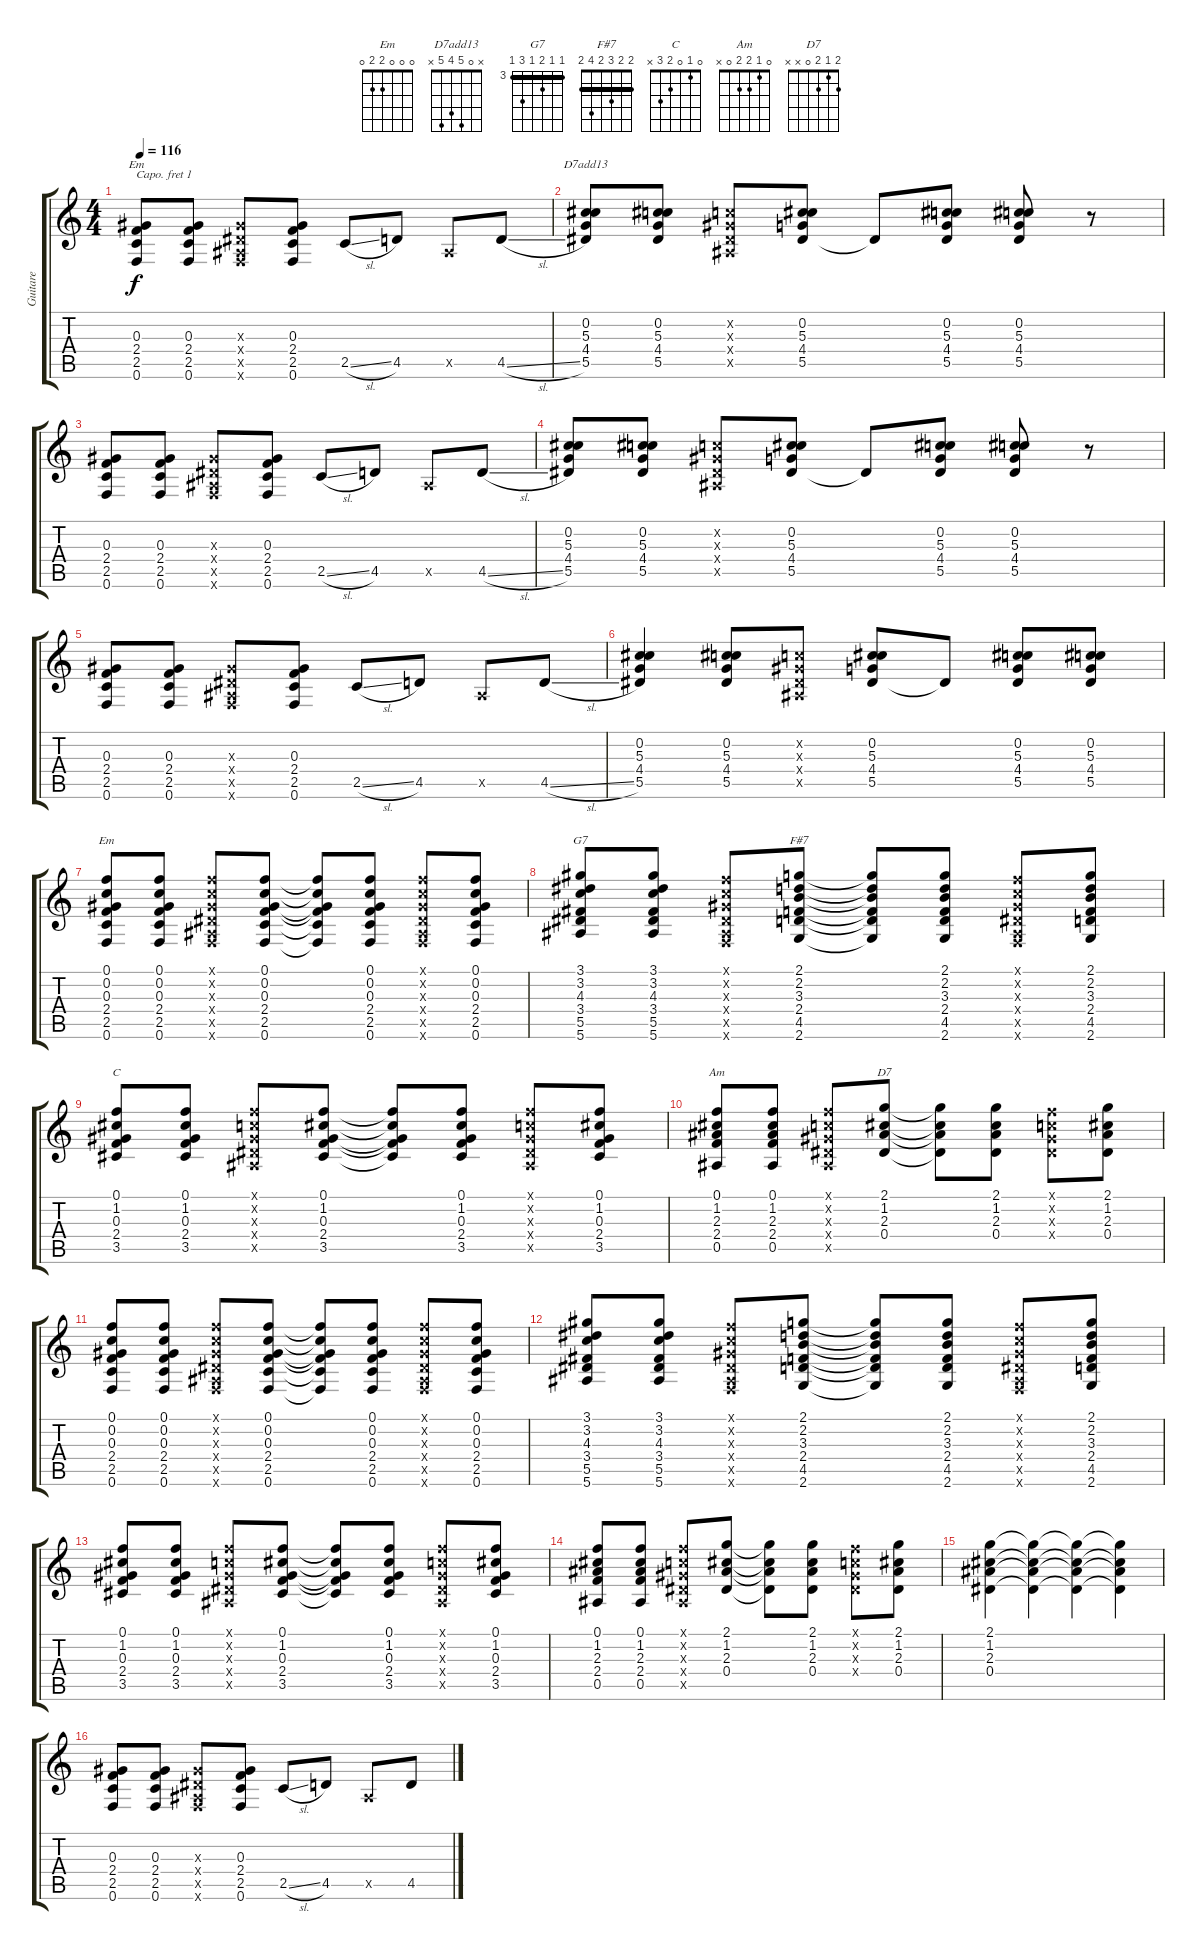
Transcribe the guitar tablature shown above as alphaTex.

\track ("Guitare" "Guitare") {instrument acousticguitarnylon}
\staff {score tabs}
\capo 1
\tuning (E4 B3 G3 D3 A2 E2) {hide}
\chord ("Em" x x 0 2 2 0)
\chord ("D7add13" x 0 5 4 5 x)
\chord ("Em" 0 0 0 2 2 0)
\chord ("G7" 3 3 4 3 5 3) {firstfret 3 barre 3}
\chord ("F#7" 2 2 3 2 4 2) {barre 2}
\chord ("C" 0 1 0 2 3 x)
\chord ("Am" 0 1 2 2 0 x)
\chord ("D7" 2 1 2 0 x x)
\ts (4 4)
\tempo 116
\clef g2
\ks c
(0.3 2.4 2.5 0.6).8{ch "Em" dy f} (0.3 2.4 2.5 0.6).8 (0.3{x} 0.4{x} 0.5{x} 0.6{x}).8 (0.3 2.4 2.5 0.6).8 2.5{sl}.8 4.5.8 0.5{x}.8 4.5{sl}.8 |
(0.2 5.3 4.4 5.5).8{ch "D7add13"} (0.2 5.3 4.4 5.5).8 (0.2{x} 0.3{x} 0.4{x} 0.5{x}).8 (0.2 5.3 4.4 5.5).8 5.5{t}.8 (0.2 5.3 4.4 5.5).8 (0.2 5.3 4.4 5.5).8 r.8 |
(0.3 2.4 2.5 0.6).8 (0.3 2.4 2.5 0.6).8 (0.3{x} 0.4{x} 0.5{x} 0.6{x}).8 (0.3 2.4 2.5 0.6).8 2.5{sl}.8 4.5.8 0.5{x}.8 4.5{sl}.8 |
(0.2 5.3 4.4 5.5).8 (0.2 5.3 4.4 5.5).8 (0.2{x} 0.3{x} 0.4{x} 0.5{x}).8 (0.2 5.3 4.4 5.5).8 5.5{t}.8 (0.2 5.3 4.4 5.5).8 (0.2 5.3 4.4 5.5).8 r.8 |
(0.3 2.4 2.5 0.6).8 (0.3 2.4 2.5 0.6).8 (0.3{x} 0.4{x} 0.5{x} 0.6{x}).8 (0.3 2.4 2.5 0.6).8 2.5{sl}.8 4.5.8 0.5{x}.8 4.5{sl}.8 |
(0.2 5.3 4.4 5.5).4 (0.2 5.3 4.4 5.5).8 (0.2{x} 0.3{x} 0.4{x} 0.5{x}).8 (0.2 5.3 4.4 5.5).8 5.5{t}.8 (0.2 5.3 4.4 5.5).8 (0.2 5.3 4.4 5.5).8 |
(0.1 0.2 0.3 2.4 2.5 0.6).8{ch "Em"} (0.1 0.2 0.3 2.4 2.5 0.6).8 (0.1{x} 0.2{x} 0.3{x} 0.4{x} 0.5{x} 0.6{x}).8 (0.1 0.2 0.3 2.4 2.5 0.6).8 (0.1{t} 0.2{t} 0.3{t} 2.4{t} 2.5{t} 0.6{t}).8 (0.1 0.2 0.3 2.4 2.5 0.6).8 (0.1{x} 0.2{x} 0.3{x} 0.4{x} 0.5{x} 0.6{x}).8 (0.1 0.2 0.3 2.4 2.5 0.6).8 |
(3.1 3.2 4.3 3.4 5.5 5.6).8{ch "G7"} (3.1 3.2 4.3 3.4 5.5 5.6).8 (0.1{x} 0.2{x} 0.3{x} 0.4{x} 0.5{x} 0.6{x}).8 (2.1 2.2 3.3 2.4 4.5 2.6).8{ch "F#7"} (2.1{t} 2.2{t} 3.3{t} 2.4{t} 4.5{t} 2.6{t}).8 (2.1 2.2 3.3 2.4 4.5 2.6).8 (0.1{x} 0.2{x} 0.3{x} 0.4{x} 0.5{x} 0.6{x}).8 (2.1 2.2 3.3 2.4 4.5 2.6).8 |
(0.1 1.2 0.3 2.4 3.5).8{ch "C"} (0.1 1.2 0.3 2.4 3.5).8 (0.1{x} 0.2{x} 0.3{x} 0.4{x} 0.5{x}).8 (0.1 1.2 0.3 2.4 3.5).8 (0.1{t} 1.2{t} 0.3{t} 2.4{t} 3.5{t}).8 (0.1 1.2 0.3 2.4 3.5).8 (0.1{x} 0.2{x} 0.3{x} 0.4{x} 0.5{x}).8 (0.1 1.2 0.3 2.4 3.5).8 |
(0.1 1.2 2.3 2.4 0.5).8{ch "Am"} (0.1 1.2 2.3 2.4 0.5).8 (0.1{x} 0.2{x} 0.3{x} 0.4{x} 0.5{x}).8 (2.1 1.2 2.3 0.4).8{ch "D7"} (2.1{t} 1.2{t} 2.3{t} 0.4{t}).8 (2.1 1.2 2.3 0.4).8 (0.1{x} 0.2{x} 0.3{x} 0.4{x}).8 (2.1 1.2 2.3 0.4).8 |
(0.1 0.2 0.3 2.4 2.5 0.6).8 (0.1 0.2 0.3 2.4 2.5 0.6).8 (0.1{x} 0.2{x} 0.3{x} 0.4{x} 0.5{x} 0.6{x}).8 (0.1 0.2 0.3 2.4 2.5 0.6).8 (0.1{t} 0.2{t} 0.3{t} 2.4{t} 2.5{t} 0.6{t}).8 (0.1 0.2 0.3 2.4 2.5 0.6).8 (0.1{x} 0.2{x} 0.3{x} 0.4{x} 0.5{x} 0.6{x}).8 (0.1 0.2 0.3 2.4 2.5 0.6).8 |
(3.1 3.2 4.3 3.4 5.5 5.6).8 (3.1 3.2 4.3 3.4 5.5 5.6).8 (0.1{x} 0.2{x} 0.3{x} 0.4{x} 0.5{x} 0.6{x}).8 (2.1 2.2 3.3 2.4 4.5 2.6).8 (2.1{t} 2.2{t} 3.3{t} 2.4{t} 4.5{t} 2.6{t}).8 (2.1 2.2 3.3 2.4 4.5 2.6).8 (0.1{x} 0.2{x} 0.3{x} 0.4{x} 0.5{x} 0.6{x}).8 (2.1 2.2 3.3 2.4 4.5 2.6).8 |
(0.1 1.2 0.3 2.4 3.5).8 (0.1 1.2 0.3 2.4 3.5).8 (0.1{x} 0.2{x} 0.3{x} 0.4{x} 0.5{x}).8 (0.1 1.2 0.3 2.4 3.5).8 (0.1{t} 1.2{t} 0.3{t} 2.4{t} 3.5{t}).8 (0.1 1.2 0.3 2.4 3.5).8 (0.1{x} 0.2{x} 0.3{x} 0.4{x} 0.5{x}).8 (0.1 1.2 0.3 2.4 3.5).8 |
(0.1 1.2 2.3 2.4 0.5).8 (0.1 1.2 2.3 2.4 0.5).8 (0.1{x} 0.2{x} 0.3{x} 0.4{x} 0.5{x}).8 (2.1 1.2 2.3 0.4).8 (2.1{t} 1.2{t} 2.3{t} 0.4{t}).8 (2.1 1.2 2.3 0.4).8 (0.1{x} 0.2{x} 0.3{x} 0.4{x}).8 (2.1 1.2 2.3 0.4).8 |
(2.1 1.2 2.3 0.4).4 (2.1{t} 1.2{t} 2.3{t} 0.4{t}).4 (2.1{t} 1.2{t} 2.3{t} 0.4{t}).4 (2.1{t} 1.2{t} 2.3{t} 0.4{t}).4 |
(0.3 2.4 2.5 0.6).8 (0.3 2.4 2.5 0.6).8 (0.3{x} 0.4{x} 0.5{x} 0.6{x}).8 (0.3 2.4 2.5 0.6).8 2.5{sl}.8 4.5.8 0.5{x}.8 4.5{sl}.8
